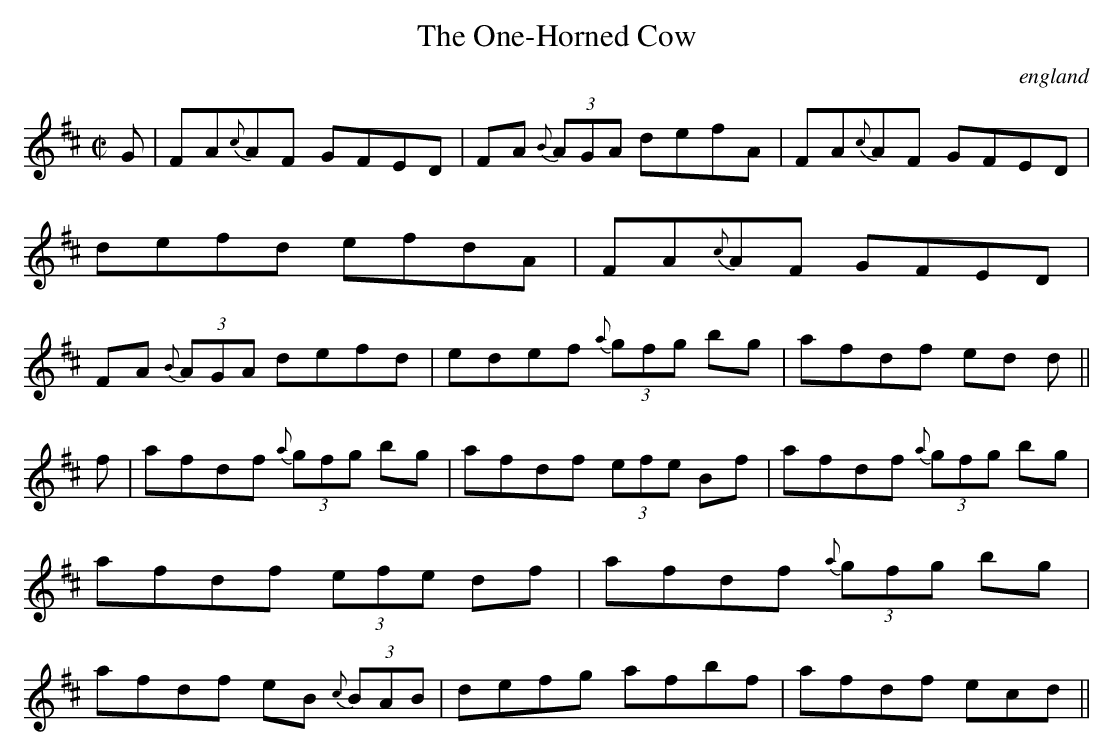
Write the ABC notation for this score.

X:1
T:One-Horned Cow, The
O:england
E:12
M:C|
K:D
G|FA{c}AF GFED|FA {B}(3AGA defA|FA{c}AF GFED|defd efdA|FA{c}AF GFED|FA {B}(3AGA defd|edef {a}(3gfg bg|afdf ed d||
f|afdf {a}(3gfg bg|afdf (3efe Bf|afdf {a}(3gfg bg|afdf (3efe df|afdf {a}(3gfg bg|afdf eB {c}(3BAB|defg afbf|afdf ecd||
